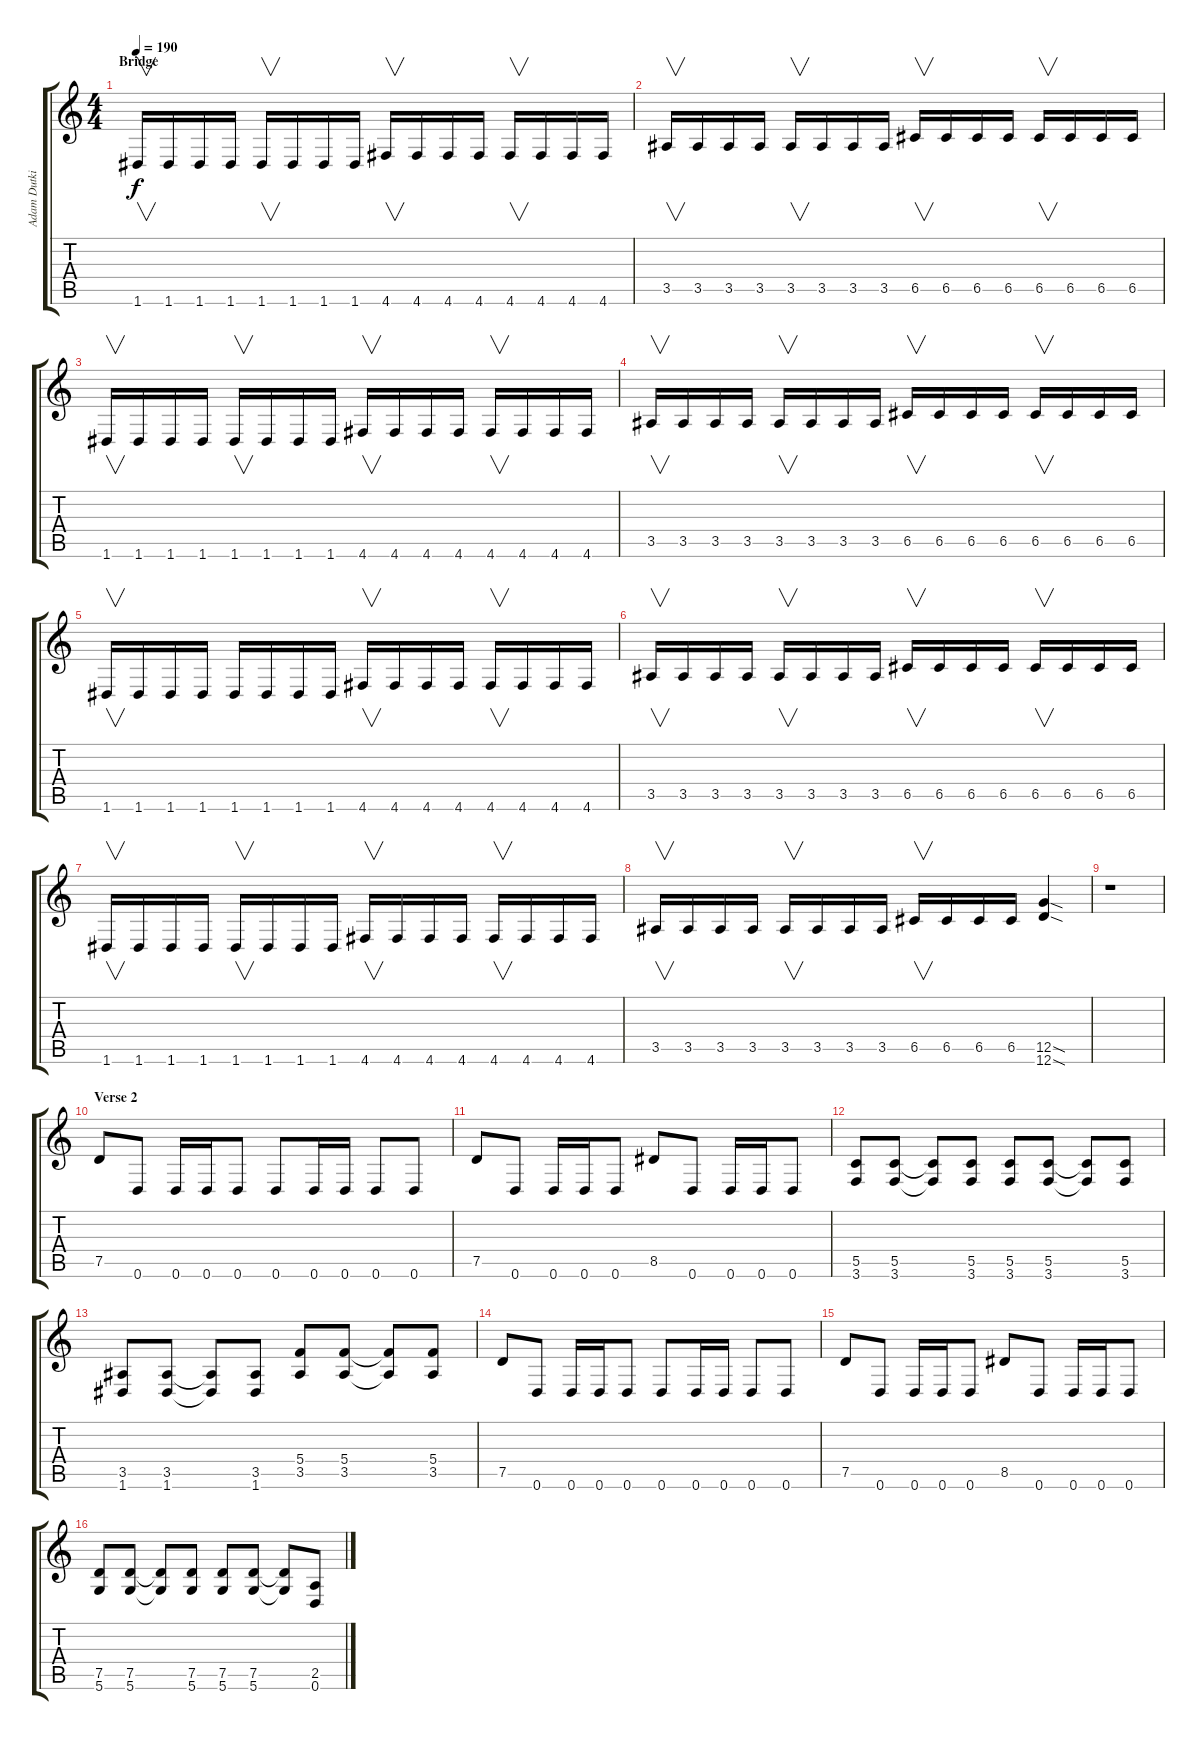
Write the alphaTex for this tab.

\track ("Adam Dutkiewicz" "Adam Dutki") {instrument distortionguitar}
\staff {score tabs}
\tuning (D4 A3 F3 C3 G2 D2) {hide}
\ts (4 4)
\section ("" "Bridge")
\tempo 190
\clef g2
\ks c
1.6.16{v dy f} 1.6.16 1.6.16 1.6.16 1.6.16{v} 1.6.16 1.6.16 1.6.16 4.6.16{v} 4.6.16 4.6.16 4.6.16 4.6.16{v} 4.6.16 4.6.16 4.6.16 |
3.5.16{v} 3.5.16 3.5.16 3.5.16 3.5.16{v} 3.5.16 3.5.16 3.5.16 6.5.16{v} 6.5.16 6.5.16 6.5.16 6.5.16{v} 6.5.16 6.5.16 6.5.16 |
1.6.16{v} 1.6.16 1.6.16 1.6.16 1.6.16{v} 1.6.16 1.6.16 1.6.16 4.6.16{v} 4.6.16 4.6.16 4.6.16 4.6.16{v} 4.6.16 4.6.16 4.6.16 |
3.5.16{v} 3.5.16 3.5.16 3.5.16 3.5.16{v} 3.5.16 3.5.16 3.5.16 6.5.16{v} 6.5.16 6.5.16 6.5.16 6.5.16{v} 6.5.16 6.5.16 6.5.16 |
1.6.16{v} 1.6.16 1.6.16 1.6.16 1.6.16 1.6.16 1.6.16 1.6.16 4.6.16{v} 4.6.16 4.6.16 4.6.16 4.6.16{v} 4.6.16 4.6.16 4.6.16 |
3.5.16{v} 3.5.16 3.5.16 3.5.16 3.5.16{v} 3.5.16 3.5.16 3.5.16 6.5.16{v} 6.5.16 6.5.16 6.5.16 6.5.16{v} 6.5.16 6.5.16 6.5.16 |
1.6.16{v} 1.6.16 1.6.16 1.6.16 1.6.16{v} 1.6.16 1.6.16 1.6.16 4.6.16{v} 4.6.16 4.6.16 4.6.16 4.6.16{v} 4.6.16 4.6.16 4.6.16 |
3.5.16{v} 3.5.16 3.5.16 3.5.16 3.5.16{v} 3.5.16 3.5.16 3.5.16 6.5.16{v} 6.5.16 6.5.16 6.5.16 (12.5{sod} 12.6{sod}).4 |
r.1 |
\section ("" "Verse 2")
7.5.8 0.6.8 0.6.16 0.6.16 0.6.8 0.6.8 0.6.16 0.6.16 0.6.8 0.6.8 |
7.5.8 0.6.8 0.6.16 0.6.16 0.6.8 8.5.8 0.6.8 0.6.16 0.6.16 0.6.8 |
(5.5 3.6).8 (5.5 3.6).8 (5.5{t} 3.6{t}).8 (5.5 3.6).8 (5.5 3.6).8 (5.5 3.6).8 (5.5{t} 3.6{t}).8 (5.5 3.6).8 |
(3.5 1.6).8 (3.5 1.6).8 (3.5{t} 1.6{t}).8 (3.5 1.6).8 (5.4 3.5).8 (5.4 3.5).8 (5.4{t} 3.5{t}).8 (5.4 3.5).8 |
7.5.8 0.6.8 0.6.16 0.6.16 0.6.8 0.6.8 0.6.16 0.6.16 0.6.8 0.6.8 |
7.5.8 0.6.8 0.6.16 0.6.16 0.6.8 8.5.8 0.6.8 0.6.16 0.6.16 0.6.8 |
(7.5 5.6).8 (7.5 5.6).8 (7.5{t} 5.6{t}).8 (7.5 5.6).8 (7.5 5.6).8 (7.5 5.6).8 (7.5{t} 5.6{t}).8 (2.5 0.6).8
